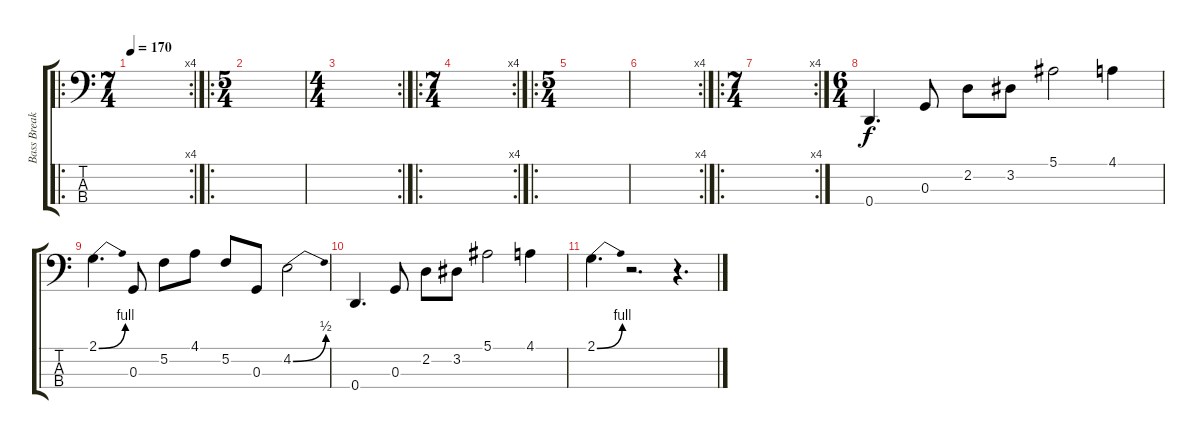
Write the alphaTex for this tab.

\track ("Bass Break" "Bass Break") {instrument electricbasspick}
\staff {score tabs}
\tuning (F2 C2 G1 D1) {hide}
\ro
\rc 4
\ts (7 4)
\tempo 170
\clef f4
\ks c
|
\ro
\ts (5 4)
|
\rc 2
\ts (4 4)
|
\ro
\rc 4
\ts (7 4)
|
\ro
\ts (5 4)
|
\rc 4
|
\ro
\rc 4
\ts (7 4)
|
\ts (6 4)
0.4.4{d} 0.3.8 2.2.8 3.2.8 5.1.2 4.1.4 |
2.1{be (bend 0 0 60 4)}.4{d} 0.3.8 5.2.8 4.1.8 5.2.8 0.3.8 4.2{be (bend 0 0 60 2)}.2 |
0.4.4{d} 0.3.8 2.2.8 3.2.8 5.1.2 4.1.4 |
2.1{be (bend 0 0 60 4)}.4{d} r.2{d} r.4{d}
